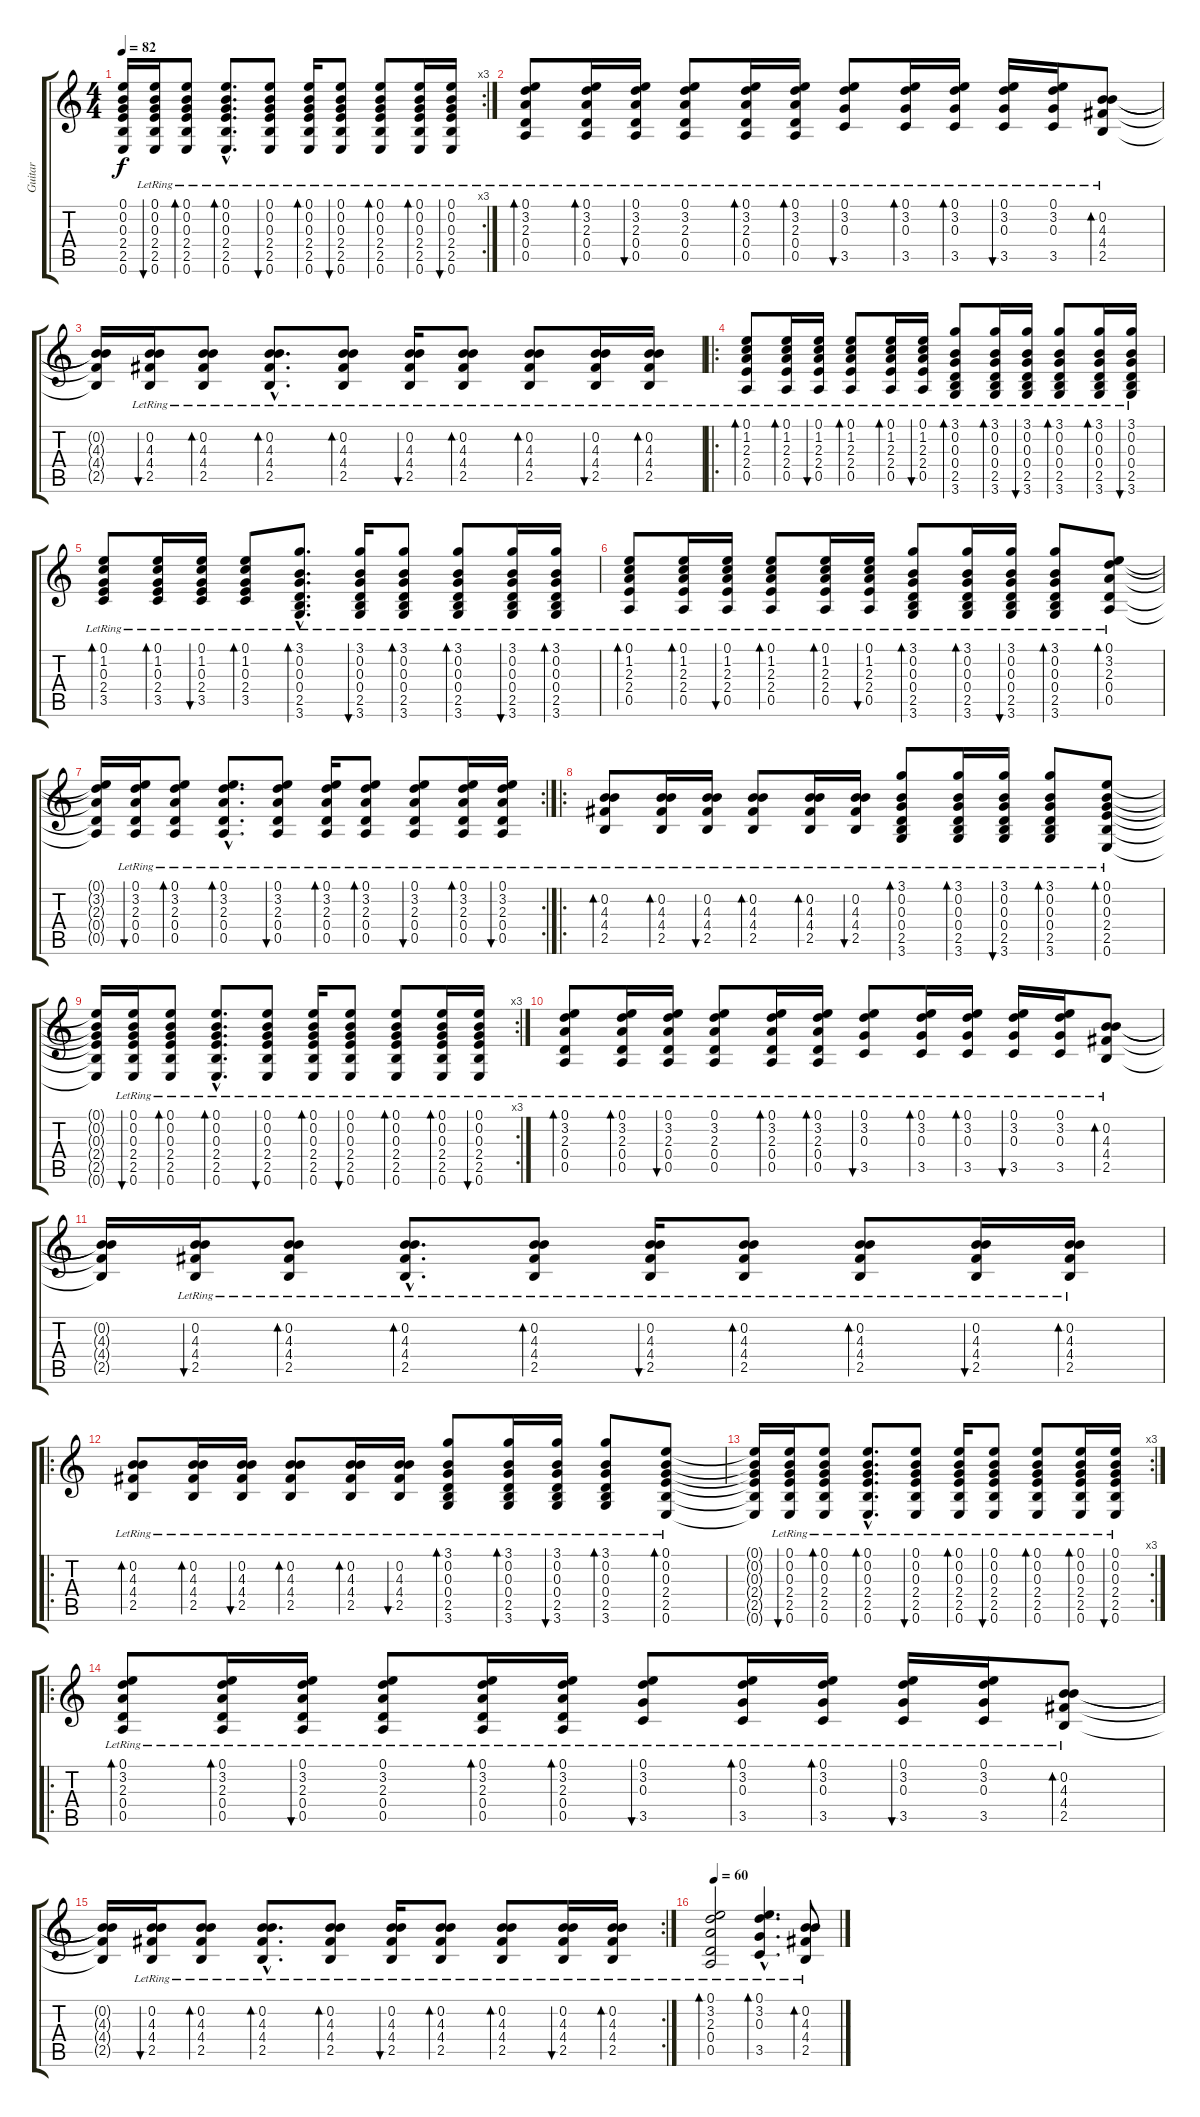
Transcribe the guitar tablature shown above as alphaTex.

\track ("Guitar" "Guitar") {instrument acousticguitarsteel}
\staff {score tabs}
\tuning (E4 B3 G3 D3 A2 E2) {hide}
\rc 3
\ts (4 4)
\tempo 82
\clef g2
\ks c
(0.1{t} 0.2{t} 0.3{t} 2.4{t} 2.5{t} 0.6{t}).16{dy f} (0.1{lr} 0.2{lr} 0.3{lr} 2.4{lr} 2.5{lr} 0.6{lr}).16{bu 60} (0.1{lr} 0.2{lr} 0.3{lr} 2.4{lr} 2.5{lr} 0.6{lr}).8{bd 60} (0.1{hac lr} 0.2{hac lr} 0.3{hac lr} 2.4{hac lr} 2.5{hac lr} 0.6{hac lr}).8{d bd 60} (0.1{lr} 0.2{lr} 0.3{lr} 2.4{lr} 2.5{lr} 0.6{lr}).8{bu 60} (0.1{lr} 0.2{lr} 0.3{lr} 2.4{lr} 2.5{lr} 0.6{lr}).16{bd 60} (0.1{lr} 0.2{lr} 0.3{lr} 2.4{lr} 2.5{lr} 0.6{lr}).8{bu 60} (0.1{lr} 0.2{lr} 0.3{lr} 2.4{lr} 2.5{lr} 0.6{lr}).8{bd 60} (0.1{lr} 0.2{lr} 0.3{lr} 2.4{lr} 2.5{lr} 0.6{lr}).16{bd 60} (0.1{lr} 0.2{lr} 0.3{lr} 2.4{lr} 2.5{lr} 0.6{lr}).16{bu 60} |
(0.1{lr} 3.2{lr} 2.3{lr} 0.4{lr} 0.5{lr}).8{bd 60} (0.1{lr} 3.2{lr} 2.3{lr} 0.4{lr} 0.5{lr}).16{bd 60} (0.1{lr} 3.2{lr} 2.3{lr} 0.4{lr} 0.5{lr}).16{bu 60} (0.1{lr} 3.2{lr} 2.3{lr} 0.4{lr} 0.5{lr}).8 (0.1{lr} 3.2{lr} 2.3{lr} 0.4{lr} 0.5{lr}).16{bd 60} (0.1{lr} 3.2{lr} 2.3{lr} 0.4{lr} 0.5{lr}).16{bd 60} (0.1{lr} 3.2{lr} 0.3{lr} 3.5{lr}).8{bu 60} (0.1{lr} 3.2{lr} 0.3{lr} 3.5{lr}).16{bd 60} (0.1{lr} 3.2{lr} 0.3{lr} 3.5{lr}).16{bd 60} (0.1{lr} 3.2{lr} 0.3{lr} 3.5{lr}).16{bu 60} (0.1{lr} 3.2{lr} 0.3{lr} 3.5{lr}).16 (0.2{lr} 4.3{lr} 4.4{lr} 2.5{lr}).8{bd 60} |
(0.2{t} 4.3{t} 4.4{t} 2.5{t}).16 (0.2{lr} 4.3{lr} 4.4{lr} 2.5{lr}).16{bu 60} (0.2{lr} 4.3{lr} 4.4{lr} 2.5{lr}).8{bd 60} (0.2{hac lr} 4.3{hac lr} 4.4{hac lr} 2.5{hac lr}).8{d bd 60} (0.2{lr} 4.3{lr} 4.4{lr} 2.5{lr}).8{bd 60} (0.2{lr} 4.3{lr} 4.4{lr} 2.5{lr}).16{bu 60} (0.2{lr} 4.3{lr} 4.4{lr} 2.5{lr}).8{bd 60} (0.2{lr} 4.3{lr} 4.4{lr} 2.5{lr}).8{bd 60} (0.2{lr} 4.3{lr} 4.4{lr} 2.5{lr}).16{bu 60} (0.2{lr} 4.3{lr} 4.4{lr} 2.5{lr}).16{bd 60} |
\ro
(0.1{lr} 1.2{lr} 2.3{lr} 2.4{lr} 0.5{lr}).8{bd 60} (0.1{lr} 1.2{lr} 2.3{lr} 2.4{lr} 0.5{lr}).16{bd 60} (0.1{lr} 1.2{lr} 2.3{lr} 2.4{lr} 0.5{lr}).16{bu 60} (0.1{lr} 1.2{lr} 2.3{lr} 2.4{lr} 0.5{lr}).8{bd 60} (0.1{lr} 1.2{lr} 2.3{lr} 2.4{lr} 0.5{lr}).16{bd 60} (0.1{lr} 1.2{lr} 2.3{lr} 2.4{lr} 0.5{lr}).16{bu 60} (3.1{lr} 0.2{lr} 0.3{lr} 0.4{lr} 2.5{lr} 3.6{lr}).8{bd 60} (3.1{lr} 0.2{lr} 0.3{lr} 0.4{lr} 2.5{lr} 3.6{lr}).16{bd 60} (3.1{lr} 0.2{lr} 0.3{lr} 0.4{lr} 2.5{lr} 3.6{lr}).16{bu 60} (3.1{lr} 0.2{lr} 0.3{lr} 0.4{lr} 2.5{lr} 3.6{lr}).8{bd 60} (3.1{lr} 0.2{lr} 0.3{lr} 0.4{lr} 2.5{lr} 3.6{lr}).16{bd 60} (3.1{lr} 0.2{lr} 0.3{lr} 0.4{lr} 2.5{lr} 3.6{lr}).16{bu 60} |
(0.1{lr} 1.2{lr} 0.3{lr} 2.4{lr} 3.5{lr}).8{bd 60} (0.1{lr} 1.2{lr} 0.3{lr} 2.4{lr} 3.5{lr}).16{bd 60} (0.1{lr} 1.2{lr} 0.3{lr} 2.4{lr} 3.5{lr}).16{bu 60} (0.1{lr} 1.2{lr} 0.3{lr} 2.4{lr} 3.5{lr}).8{bd 60} (3.1{hac lr} 0.2{hac lr} 0.3{hac lr} 0.4{hac lr} 2.5{hac lr} 3.6{hac lr}).8{d bd 60} (3.1{lr} 0.2{lr} 0.3{lr} 0.4{lr} 2.5{lr} 3.6{lr}).16{bu 60} (3.1{lr} 0.2{lr} 0.3{lr} 0.4{lr} 2.5{lr} 3.6{lr}).8{bd 60} (3.1{lr} 0.2{lr} 0.3{lr} 0.4{lr} 2.5{lr} 3.6{lr}).8{bd 60} (3.1{lr} 0.2{lr} 0.3{lr} 0.4{lr} 2.5{lr} 3.6{lr}).16{bu 60} (3.1{lr} 0.2{lr} 0.3{lr} 0.4{lr} 2.5{lr} 3.6{lr}).16{bd 60} |
(0.1{lr} 1.2{lr} 2.3{lr} 2.4{lr} 0.5{lr}).8{bd 60} (0.1{lr} 1.2{lr} 2.3{lr} 2.4{lr} 0.5{lr}).16{bd 60} (0.1{lr} 1.2{lr} 2.3{lr} 2.4{lr} 0.5{lr}).16{bu 60} (0.1{lr} 1.2{lr} 2.3{lr} 2.4{lr} 0.5{lr}).8{bd 60} (0.1{lr} 1.2{lr} 2.3{lr} 2.4{lr} 0.5{lr}).16{bd 60} (0.1{lr} 1.2{lr} 2.3{lr} 2.4{lr} 0.5{lr}).16{bu 60} (3.1{lr} 0.2{lr} 0.3{lr} 0.4{lr} 2.5{lr} 3.6{lr}).8{bd 60} (3.1{lr} 0.2{lr} 0.3{lr} 0.4{lr} 2.5{lr} 3.6{lr}).16{bd 60} (3.1{lr} 0.2{lr} 0.3{lr} 0.4{lr} 2.5{lr} 3.6{lr}).16{bu 60} (3.1{lr} 0.2{lr} 0.3{lr} 0.4{lr} 2.5{lr} 3.6{lr}).8{bd 60} (0.1{lr} 3.2{lr} 2.3{lr} 0.4{lr} 0.5{lr}).8{bd 60} |
\rc 2
(0.1{t} 3.2{t} 2.3{t} 0.4{t} 0.5{t}).16 (0.1{lr} 3.2{lr} 2.3{lr} 0.4{lr} 0.5{lr}).16{bu 60} (0.1{lr} 3.2{lr} 2.3{lr} 0.4{lr} 0.5{lr}).8{bd 60} (0.1{hac lr} 3.2{hac lr} 2.3{hac lr} 0.4{hac lr} 0.5{hac lr}).8{d bd 60} (0.1{lr} 3.2{lr} 2.3{lr} 0.4{lr} 0.5{lr}).8{bu 60} (0.1{lr} 3.2{lr} 2.3{lr} 0.4{lr} 0.5{lr}).16{bd 60} (0.1{lr} 3.2{lr} 2.3{lr} 0.4{lr} 0.5{lr}).8{bd 60} (0.1{lr} 3.2{lr} 2.3{lr} 0.4{lr} 0.5{lr}).8{bu 60} (0.1{lr} 3.2{lr} 2.3{lr} 0.4{lr} 0.5{lr}).16{bd 60} (0.1{lr} 3.2{lr} 2.3{lr} 0.4{lr} 0.5{lr}).16{bu 60} |
\ro
(0.2{lr} 4.3{lr} 4.4{lr} 2.5{lr}).8{bd 60} (0.2{lr} 4.3{lr} 4.4{lr} 2.5{lr}).16{bd 60} (0.2{lr} 4.3{lr} 4.4{lr} 2.5{lr}).16{bu 60} (0.2{lr} 4.3{lr} 4.4{lr} 2.5{lr}).8{bd 60} (0.2{lr} 4.3{lr} 4.4{lr} 2.5{lr}).16{bd 60} (0.2{lr} 4.3{lr} 4.4{lr} 2.5{lr}).16{bu 60} (3.1{lr} 0.2{lr} 0.3{lr} 0.4{lr} 2.5{lr} 3.6{lr}).8{bd 60} (3.1{lr} 0.2{lr} 0.3{lr} 0.4{lr} 2.5{lr} 3.6{lr}).16{bd 60} (3.1{lr} 0.2{lr} 0.3{lr} 0.4{lr} 2.5{lr} 3.6{lr}).16{bu 60} (3.1{lr} 0.2{lr} 0.3{lr} 0.4{lr} 2.5{lr} 3.6{lr}).8{bd 60} (0.1{lr} 0.2{lr} 0.3{lr} 2.4{lr} 2.5{lr} 0.6{lr}).8{bd 60} |
\rc 3
(0.1{t} 0.2{t} 0.3{t} 2.4{t} 2.5{t} 0.6{t}).16 (0.1{lr} 0.2{lr} 0.3{lr} 2.4{lr} 2.5{lr} 0.6{lr}).16{bu 60} (0.1{lr} 0.2{lr} 0.3{lr} 2.4{lr} 2.5{lr} 0.6{lr}).8{bd 60} (0.1{hac lr} 0.2{hac lr} 0.3{hac lr} 2.4{hac lr} 2.5{hac lr} 0.6{hac lr}).8{d bd 60} (0.1{lr} 0.2{lr} 0.3{lr} 2.4{lr} 2.5{lr} 0.6{lr}).8{bu 60} (0.1{lr} 0.2{lr} 0.3{lr} 2.4{lr} 2.5{lr} 0.6{lr}).16{bd 60} (0.1{lr} 0.2{lr} 0.3{lr} 2.4{lr} 2.5{lr} 0.6{lr}).8{bu 60} (0.1{lr} 0.2{lr} 0.3{lr} 2.4{lr} 2.5{lr} 0.6{lr}).8{bd 60} (0.1{lr} 0.2{lr} 0.3{lr} 2.4{lr} 2.5{lr} 0.6{lr}).16{bd 60} (0.1{lr} 0.2{lr} 0.3{lr} 2.4{lr} 2.5{lr} 0.6{lr}).16{bu 60} |
(0.1{lr} 3.2{lr} 2.3{lr} 0.4{lr} 0.5{lr}).8{bd 60} (0.1{lr} 3.2{lr} 2.3{lr} 0.4{lr} 0.5{lr}).16{bd 60} (0.1{lr} 3.2{lr} 2.3{lr} 0.4{lr} 0.5{lr}).16{bu 60} (0.1{lr} 3.2{lr} 2.3{lr} 0.4{lr} 0.5{lr}).8 (0.1{lr} 3.2{lr} 2.3{lr} 0.4{lr} 0.5{lr}).16{bd 60} (0.1{lr} 3.2{lr} 2.3{lr} 0.4{lr} 0.5{lr}).16{bd 60} (0.1{lr} 3.2{lr} 0.3{lr} 3.5{lr}).8{bu 60} (0.1{lr} 3.2{lr} 0.3{lr} 3.5{lr}).16{bd 60} (0.1{lr} 3.2{lr} 0.3{lr} 3.5{lr}).16{bd 60} (0.1{lr} 3.2{lr} 0.3{lr} 3.5{lr}).16{bu 60} (0.1{lr} 3.2{lr} 0.3{lr} 3.5{lr}).16 (0.2{lr} 4.3{lr} 4.4{lr} 2.5{lr}).8{bd 60} |
(0.2{t} 4.3{t} 4.4{t} 2.5{t}).16 (0.2{lr} 4.3{lr} 4.4{lr} 2.5{lr}).16{bu 60} (0.2{lr} 4.3{lr} 4.4{lr} 2.5{lr}).8{bd 60} (0.2{hac lr} 4.3{hac lr} 4.4{hac lr} 2.5{hac lr}).8{d bd 60} (0.2{lr} 4.3{lr} 4.4{lr} 2.5{lr}).8{bd 60} (0.2{lr} 4.3{lr} 4.4{lr} 2.5{lr}).16{bu 60} (0.2{lr} 4.3{lr} 4.4{lr} 2.5{lr}).8{bd 60} (0.2{lr} 4.3{lr} 4.4{lr} 2.5{lr}).8{bd 60} (0.2{lr} 4.3{lr} 4.4{lr} 2.5{lr}).16{bu 60} (0.2{lr} 4.3{lr} 4.4{lr} 2.5{lr}).16{bd 60} |
\ro
(0.2{lr} 4.3{lr} 4.4{lr} 2.5{lr}).8{bd 60} (0.2{lr} 4.3{lr} 4.4{lr} 2.5{lr}).16{bd 60} (0.2{lr} 4.3{lr} 4.4{lr} 2.5{lr}).16{bu 60} (0.2{lr} 4.3{lr} 4.4{lr} 2.5{lr}).8{bd 60} (0.2{lr} 4.3{lr} 4.4{lr} 2.5{lr}).16{bd 60} (0.2{lr} 4.3{lr} 4.4{lr} 2.5{lr}).16{bu 60} (3.1{lr} 0.2{lr} 0.3{lr} 0.4{lr} 2.5{lr} 3.6{lr}).8{bd 60} (3.1{lr} 0.2{lr} 0.3{lr} 0.4{lr} 2.5{lr} 3.6{lr}).16{bd 60} (3.1{lr} 0.2{lr} 0.3{lr} 0.4{lr} 2.5{lr} 3.6{lr}).16{bu 60} (3.1{lr} 0.2{lr} 0.3{lr} 0.4{lr} 2.5{lr} 3.6{lr}).8{bd 60} (0.1{lr} 0.2{lr} 0.3{lr} 2.4{lr} 2.5{lr} 0.6{lr}).8{bd 60} |
\rc 3
(0.1{t} 0.2{t} 0.3{t} 2.4{t} 2.5{t} 0.6{t}).16 (0.1{lr} 0.2{lr} 0.3{lr} 2.4{lr} 2.5{lr} 0.6{lr}).16{bu 60} (0.1{lr} 0.2{lr} 0.3{lr} 2.4{lr} 2.5{lr} 0.6{lr}).8{bd 60} (0.1{hac lr} 0.2{hac lr} 0.3{hac lr} 2.4{hac lr} 2.5{hac lr} 0.6{hac lr}).8{d bd 60} (0.1{lr} 0.2{lr} 0.3{lr} 2.4{lr} 2.5{lr} 0.6{lr}).8{bu 60} (0.1{lr} 0.2{lr} 0.3{lr} 2.4{lr} 2.5{lr} 0.6{lr}).16{bd 60} (0.1{lr} 0.2{lr} 0.3{lr} 2.4{lr} 2.5{lr} 0.6{lr}).8{bu 60} (0.1{lr} 0.2{lr} 0.3{lr} 2.4{lr} 2.5{lr} 0.6{lr}).8{bd 60} (0.1{lr} 0.2{lr} 0.3{lr} 2.4{lr} 2.5{lr} 0.6{lr}).16{bd 60} (0.1{lr} 0.2{lr} 0.3{lr} 2.4{lr} 2.5{lr} 0.6{lr}).16{bu 60} |
\ro
(0.1{lr} 3.2{lr} 2.3{lr} 0.4{lr} 0.5{lr}).8{bd 60} (0.1{lr} 3.2{lr} 2.3{lr} 0.4{lr} 0.5{lr}).16{bd 60} (0.1{lr} 3.2{lr} 2.3{lr} 0.4{lr} 0.5{lr}).16{bu 60} (0.1{lr} 3.2{lr} 2.3{lr} 0.4{lr} 0.5{lr}).8 (0.1{lr} 3.2{lr} 2.3{lr} 0.4{lr} 0.5{lr}).16{bd 60} (0.1{lr} 3.2{lr} 2.3{lr} 0.4{lr} 0.5{lr}).16{bd 60} (0.1{lr} 3.2{lr} 0.3{lr} 3.5{lr}).8{bu 60} (0.1{lr} 3.2{lr} 0.3{lr} 3.5{lr}).16{bd 60} (0.1{lr} 3.2{lr} 0.3{lr} 3.5{lr}).16{bd 60} (0.1{lr} 3.2{lr} 0.3{lr} 3.5{lr}).16{bu 60} (0.1{lr} 3.2{lr} 0.3{lr} 3.5{lr}).16 (0.2{lr} 4.3{lr} 4.4{lr} 2.5{lr}).8{bd 60} |
\rc 2
(0.2{t} 4.3{t} 4.4{t} 2.5{t}).16 (0.2{lr} 4.3{lr} 4.4{lr} 2.5{lr}).16{bu 60} (0.2{lr} 4.3{lr} 4.4{lr} 2.5{lr}).8{bd 60} (0.2{hac lr} 4.3{hac lr} 4.4{hac lr} 2.5{hac lr}).8{d bd 60} (0.2{lr} 4.3{lr} 4.4{lr} 2.5{lr}).8{bd 60} (0.2{lr} 4.3{lr} 4.4{lr} 2.5{lr}).16{bu 60} (0.2{lr} 4.3{lr} 4.4{lr} 2.5{lr}).8{bd 60} (0.2{lr} 4.3{lr} 4.4{lr} 2.5{lr}).8{bd 60} (0.2{lr} 4.3{lr} 4.4{lr} 2.5{lr}).16{bu 60} (0.2{lr} 4.3{lr} 4.4{lr} 2.5{lr}).16{bd 60} |
\tempo 60
(0.1{lr} 3.2{lr} 2.3{lr} 0.4{lr} 0.5{lr}).2{bd 240} (0.1{hac lr} 3.2{hac lr} 0.3{hac lr} 3.5{hac lr}).4{d bd 240} (0.2{lr} 4.3{lr} 4.4{lr} 2.5{lr}).8{bd 240}
